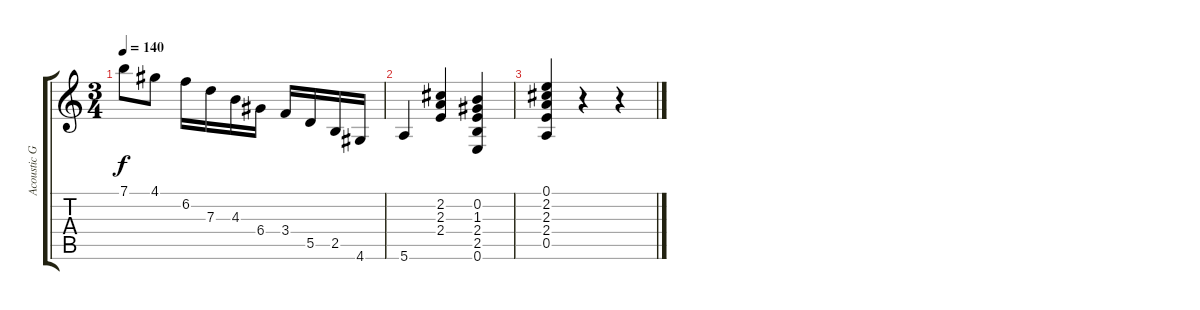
\track ("Acoustic Guitar " "Acoustic G") {instrument acousticguitarnylon}
\staff {score tabs}
\tuning (E4 B3 G3 D3 A2 E2) {hide}
\ts (3 4)
\tempo 140
\clef g2
\ks c
7.1.8{dy f} 4.1.8 6.2.16 7.3.16 4.3.16 6.4.16 3.4.16 5.5.16 2.5.16 4.6.16 |
5.6.4 (2.2 2.3 2.4).4 (0.2 1.3 2.4 2.5 0.6).4 |
(0.1 2.2 2.3 2.4 0.5).4 r.4 r.4
